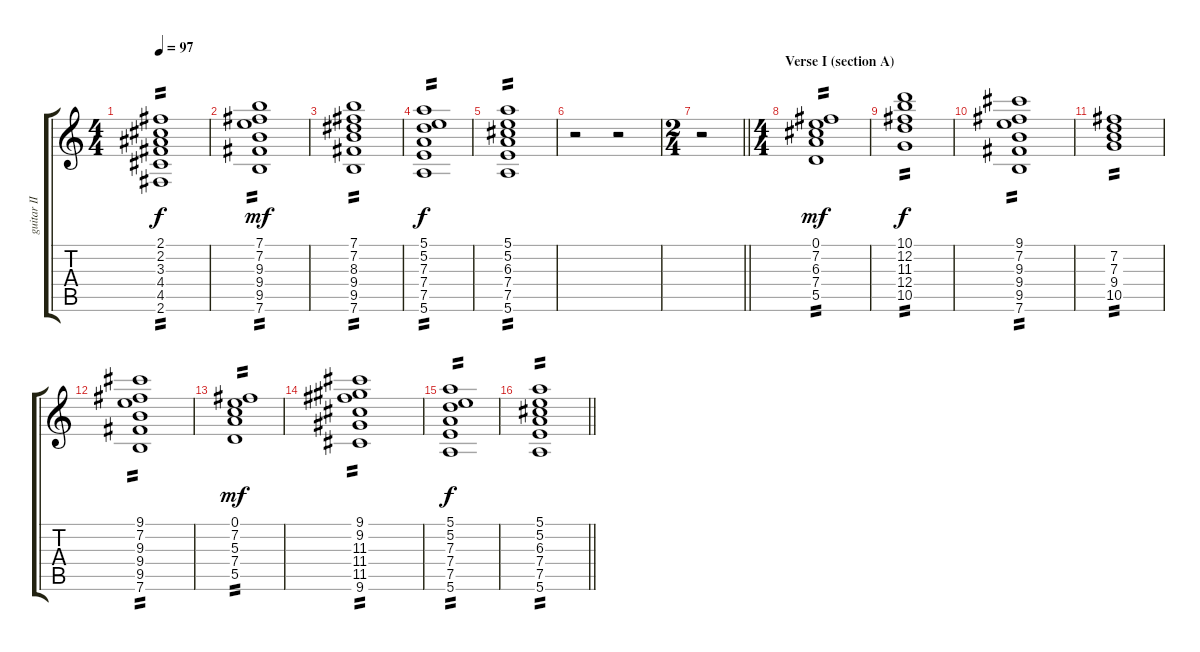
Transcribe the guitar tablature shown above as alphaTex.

\track ("guitar II" "guitar II") {instrument overdrivenguitar}
\staff {score tabs}
\tuning (E4 B3 G3 D3 A2 E2) {hide}
\ts (4 4)
\tempo 97
\clef g2
\ks c
(2.1 2.2 3.3 4.4 4.5 2.6).1{tp 2 dy f} |
(7.1 7.2 9.3 9.4 9.5 7.6).1{tp 2 dy mf} |
(7.1 7.2 8.3 9.4 9.5 7.6).1{tp 2} |
(5.1 5.2 7.3 7.4 7.5 5.6).1{tp 2 dy f} |
(5.1 5.2 6.3 7.4 7.5 5.6).1{tp 2} |
r.2 r.2 |
\ts (2 4)
\barLineRight lightlight
r.2 |
\ts (4 4)
\section ("" "Verse I (section A)")
(0.1 7.2 6.3 7.4 5.5).1{tp 2 dy mf} |
(10.1 12.2 11.3 12.4 10.5).1{tp 2 dy f} |
(9.1 7.2 9.3 9.4 9.5 7.6).1{tp 2} |
(7.2 7.3 9.4 10.5).1{tp 2} |
(9.1 7.2 9.3 9.4 9.5 7.6).1{tp 2} |
(0.1 7.2 5.3 7.4 5.5).1{tp 2 dy mf} |
(9.1 9.2 11.3 11.4 11.5 9.6).1{tp 2} |
(5.1 5.2 7.3 7.4 7.5 5.6).1{tp 2 dy f} |
\barLineRight lightlight
(5.1 5.2 6.3 7.4 7.5 5.6).1{tp 2}
